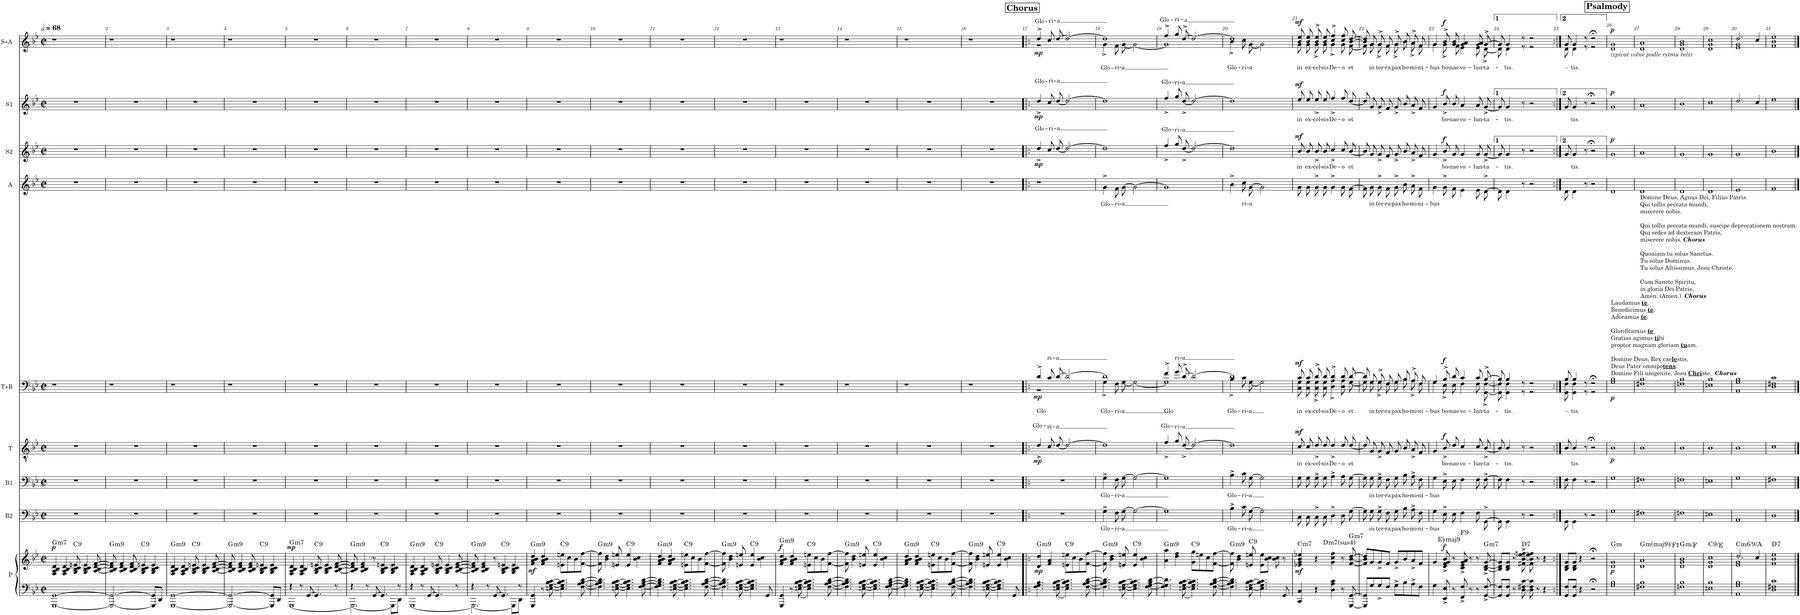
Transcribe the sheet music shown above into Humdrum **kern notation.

**kern	**kern	**dynam	**harte	**kern	**text	**kern	**text	**kern	**text	**dynam	**kern	**text	**dynam	**kern	**text	**kern	**text	**dynam	**kern	**text	**dynam	**kern	**text	**dynam
*part9	*part9	*part9	*part9	*part8	*part8	*part7	*part7	*part6	*part6	*part6	*part5	*part5	*part5	*part4	*part4	*part3	*part3	*part3	*part2	*part2	*part2	*part1	*part1	*part1
*staff10	*staff9	*staff9/10	*	*staff8	*staff8	*staff7	*staff7	*staff6	*staff6	*staff6	*staff5	*staff5	*staff5	*staff4	*staff4	*staff3	*staff3	*staff3	*staff2	*staff2	*staff2	*staff1	*staff1	*staff1
*I"P	*	*	*	*I"B2	*	*I"B1	*	*I"T	*	*	*I"T+B	*	*	*I"A	*	*I"S2	*	*	*I"S1	*	*	*I"S+A	*	*
*I'P	*	*	*	*I'B2	*	*I'B1	*	*I'T	*	*	*I'T+B	*	*	*I'A	*	*I'S2	*	*	*I'S1	*	*	*I'S+A	*	*
*clefF4	*clefG2	*	*	*clefF4	*	*clefF4	*	*clefGv2	*	*	*clefF4	*	*	*clefG2	*	*clefG2	*	*	*clefG2	*	*	*clefG2	*	*
*k[b-e-]	*k[b-e-]	*	*	*k[b-e-]	*	*k[b-e-]	*	*k[b-e-]	*	*	*k[b-e-]	*	*	*k[b-e-]	*	*k[b-e-]	*	*	*k[b-e-]	*	*	*k[b-e-]	*	*
*B-:	*B-:	*	*	*B-:	*	*B-:	*	*B-:	*	*	*B-:	*	*	*B-:	*	*B-:	*	*	*B-:	*	*	*B-:	*	*
*M2/2	*M2/2	*	*	*M2/2	*	*M2/2	*	*M2/2	*	*	*M2/2	*	*	*M2/2	*	*M2/2	*	*	*M2/2	*	*	*M2/2	*	*
*met(c|)	*met(c|)	*	*	*met(c|)	*	*met(c|)	*	*met(c|)	*	*	*met(c|)	*	*	*met(c|)	*	*met(c|)	*	*	*met(c|)	*	*	*met(c|)	*	*
*MM136	*MM136	*	*	*MM136	*	*MM136	*	*MM136	*	*	*MM136	*	*	*MM136	*	*MM136	*	*	*MM136	*	*	*MM136	*	*
=1	=1	=1	=1	=1	=1	=1	=1	=1	=1	=1	=1	=1	=1	=1	=1	=1	=1	=1	=1	=1	=1	=1	=1	=1
!	!	!LO:DY:a	!LO:H:kt=m7	!	!	!	!	!	!	!	!	!	!	!	!	!	!	!	!	!	!	!	!	!
[1GGG [1GG	4F/ 4A/ 4B-/ 4d/	p	G:min7	1r	.	1r	.	1r	.	.	1r	.	.	1r	.	1r	.	.	1r	.	.	1r	.	.
.	4F/ 4A/ 4B-/ 4d/	.	.	.	.	.	.	.	.	.	.	.	.	.	.	.	.	.	.	.	.	.	.	.
!	!	!	!LO:H:kt=9	!	!	!	!	!	!	!	!	!	!	!	!	!	!	!	!	!	!	!	!	!
.	8G/ 8B-/ 8c/ 8en/	.	C:9	.	.	.	.	.	.	.	.	.	.	.	.	.	.	.	.	.	.	.	.	.
.	4G/ 4B-/ 4c/ 4e/	.	.	.	.	.	.	.	.	.	.	.	.	.	.	.	.	.	.	.	.	.	.	.
.	[8A/ [8B-/ [8d/ [8f/	.	.	.	.	.	.	.	.	.	.	.	.	.	.	.	.	.	.	.	.	.	.	.
=2	=2	=2	=2	=2	=2	=2	=2	=2	=2	=2	=2	=2	=2	=2	=2	=2	=2	=2	=2	=2	=2	=2	=2	=2
!	!	!	!LO:H:kt=m9	!	!	!	!	!	!	!	!	!	!	!	!	!	!	!	!	!	!	!	!	!
2.GGG/_ 2.GG/_	8A/] 8B-/] 8d/] 8f/]	.	G:min9	1r	.	1r	.	1r	.	.	1r	.	.	1r	.	1r	.	.	1r	.	.	1r	.	.
.	4A/ 4B-/ 4d/ 4f/	.	.	.	.	.	.	.	.	.	.	.	.	.	.	.	.	.	.	.	.	.	.	.
.	8A/ 8B-/ 8d/ 8f/	.	.	.	.	.	.	.	.	.	.	.	.	.	.	.	.	.	.	.	.	.	.	.
!	!	!	!LO:H:kt=9	!	!	!	!	!	!	!	!	!	!	!	!	!	!	!	!	!	!	!	!	!
.	4G/ 4B-/ 4c/ 4en/	.	C:9	.	.	.	.	.	.	.	.	.	.	.	.	.	.	.	.	.	.	.	.	.
8GGG/] 8GG/]L	4G/ 4B-/ 4c/ 4e/	.	.	.	.	.	.	.	.	.	.	.	.	.	.	.	.	.	.	.	.	.	.	.
8DD/J	.	.	.	.	.	.	.	.	.	.	.	.	.	.	.	.	.	.	.	.	.	.	.	.
=3	=3	=3	=3	=3	=3	=3	=3	=3	=3	=3	=3	=3	=3	=3	=3	=3	=3	=3	=3	=3	=3	=3	=3	=3
!	!	!	!LO:H:kt=m9	!	!	!	!	!	!	!	!	!	!	!	!	!	!	!	!	!	!	!	!	!
[1GGG [1GG	4F/ 4A/ 4B-/ 4d/	.	G:min9	1r	.	1r	.	1r	.	.	1r	.	.	1r	.	1r	.	.	1r	.	.	1r	.	.
.	4F/ 4A/ 4B-/ 4d/	.	.	.	.	.	.	.	.	.	.	.	.	.	.	.	.	.	.	.	.	.	.	.
!	!	!	!LO:H:kt=9	!	!	!	!	!	!	!	!	!	!	!	!	!	!	!	!	!	!	!	!	!
.	8G/ 8B-/ 8c/ 8en/	.	C:9	.	.	.	.	.	.	.	.	.	.	.	.	.	.	.	.	.	.	.	.	.
.	4G/ 4B-/ 4c/ 4e/	.	.	.	.	.	.	.	.	.	.	.	.	.	.	.	.	.	.	.	.	.	.	.
.	[8A/ [8B-/ [8d/ [8f/	.	.	.	.	.	.	.	.	.	.	.	.	.	.	.	.	.	.	.	.	.	.	.
=4	=4	=4	=4	=4	=4	=4	=4	=4	=4	=4	=4	=4	=4	=4	=4	=4	=4	=4	=4	=4	=4	=4	=4	=4
!	!	!	!LO:H:kt=m9	!	!	!	!	!	!	!	!	!	!	!	!	!	!	!	!	!	!	!	!	!
2.GGG/_ 2.GG/_	8A/] 8B-/] 8d/] 8f/]	.	G:min9	1r	.	1r	.	1r	.	.	1r	.	.	1r	.	1r	.	.	1r	.	.	1r	.	.
.	4A/ 4B-/ 4d/ 4f/	.	.	.	.	.	.	.	.	.	.	.	.	.	.	.	.	.	.	.	.	.	.	.
.	8A/ 8B-/ 8d/ 8f/	.	.	.	.	.	.	.	.	.	.	.	.	.	.	.	.	.	.	.	.	.	.	.
!	!	!	!LO:H:kt=9	!	!	!	!	!	!	!	!	!	!	!	!	!	!	!	!	!	!	!	!	!
.	4G/ 4B-/ 4c/ 4en/	.	C:9	.	.	.	.	.	.	.	.	.	.	.	.	.	.	.	.	.	.	.	.	.
8GGG/] 8GG/]L	4G/ 4B-/ 4c/ 4e/	.	.	.	.	.	.	.	.	.	.	.	.	.	.	.	.	.	.	.	.	.	.	.
8DD/J	.	.	.	.	.	.	.	.	.	.	.	.	.	.	.	.	.	.	.	.	.	.	.	.
=5	=5	=5	=5	=5	=5	=5	=5	=5	=5	=5	=5	=5	=5	=5	=5	=5	=5	=5	=5	=5	=5	=5	=5	=5
*^	*	*	*	*	*	*	*	*	*	*	*	*	*	*	*	*	*	*	*	*	*	*	*	*
!	!	!	!LO:DY:a	!LO:H:kt=m7	!	!	!	!	!	!	!	!	!	!	!	!	!	!	!	!	!	!	!	!	!
4r	[1GGG	4F/ 4A/ 4B-/ 4d/	mp	G:min7	1r	.	1r	.	1r	.	.	1r	.	.	1r	.	1r	.	.	1r	.	.	1r	.	.
8r	.	4F/ 4A/ 4B-/ 4d/	.	.	.	.	.	.	.	.	.	.	.	.	.	.	.	.	.	.	.	.	.	.	.
[8GG/	.	.	.	.	.	.	.	.	.	.	.	.	.	.	.	.	.	.	.	.	.	.	.	.	.
!	!	!	!	!LO:H:kt=9	!	!	!	!	!	!	!	!	!	!	!	!	!	!	!	!	!	!	!	!	!
4.GG/]	.	8G/ 8B-/ 8c/ 8en/	.	C:9	.	.	.	.	.	.	.	.	.	.	.	.	.	.	.	.	.	.	.	.	.
.	.	4G/ 4B-/ 4c/ 4e/	.	.	.	.	.	.	.	.	.	.	.	.	.	.	.	.	.	.	.	.	.	.	.
8r	.	[8A/ [8B-/ [8d/ [8f/	.	.	.	.	.	.	.	.	.	.	.	.	.	.	.	.	.	.	.	.	.	.	.
=6	=6	=6	=6	=6	=6	=6	=6	=6	=6	=6	=6	=6	=6	=6	=6	=6	=6	=6	=6	=6	=6	=6	=6	=6	=6
!	!	!	!	!LO:H:kt=m9	!	!	!	!	!	!	!	!	!	!	!	!	!	!	!	!	!	!	!	!	!
4r	2.GGG\_	8A/] 8B-/] 8d/] 8f/]	.	G:min9	1r	.	1r	.	1r	.	.	1r	.	.	1r	.	1r	.	.	1r	.	.	1r	.	.
.	.	4A/ 4B-/ 4d/ 4f/	.	.	.	.	.	.	.	.	.	.	.	.	.	.	.	.	.	.	.	.	.	.	.
8r	.	.	.	.	.	.	.	.	.	.	.	.	.	.	.	.	.	.	.	.	.	.	.	.	.
[8GG/	.	8r	.	.	.	.	.	.	.	.	.	.	.	.	.	.	.	.	.	.	.	.	.	.	.
!	!	!	!	!LO:H:kt=9	!	!	!	!	!	!	!	!	!	!	!	!	!	!	!	!	!	!	!	!	!
4.GG/]	.	4G/ 4B-/ 4c/ 4en/	.	C:9	.	.	.	.	.	.	.	.	.	.	.	.	.	.	.	.	.	.	.	.	.
.	8GGG\L]	4G/ 4B-/ 4c/ 4e/	.	.	.	.	.	.	.	.	.	.	.	.	.	.	.	.	.	.	.	.	.	.	.
8r	8DD\J	.	.	.	.	.	.	.	.	.	.	.	.	.	.	.	.	.	.	.	.	.	.	.	.
=7	=7	=7	=7	=7	=7	=7	=7	=7	=7	=7	=7	=7	=7	=7	=7	=7	=7	=7	=7	=7	=7	=7	=7	=7	=7
!	!	!	!	!LO:H:kt=m9	!	!	!	!	!	!	!	!	!	!	!	!	!	!	!	!	!	!	!	!	!
4r	[1GGG	4F/ 4A/ 4B-/ 4d/	.	G:min9	1r	.	1r	.	1r	.	.	1r	.	.	1r	.	1r	.	.	1r	.	.	1r	.	.
8r	.	4F/ 4A/ 4B-/ 4d/	.	.	.	.	.	.	.	.	.	.	.	.	.	.	.	.	.	.	.	.	.	.	.
[8GG/	.	.	.	.	.	.	.	.	.	.	.	.	.	.	.	.	.	.	.	.	.	.	.	.	.
!	!	!	!	!LO:H:kt=9	!	!	!	!	!	!	!	!	!	!	!	!	!	!	!	!	!	!	!	!	!
4.GG/]	.	8G/ 8B-/ 8c/ 8en/	.	C:9	.	.	.	.	.	.	.	.	.	.	.	.	.	.	.	.	.	.	.	.	.
.	.	4G/ 4B-/ 4c/ 4e/	.	.	.	.	.	.	.	.	.	.	.	.	.	.	.	.	.	.	.	.	.	.	.
8r	.	[8A/ [8B-/ [8d/ [8f/	.	.	.	.	.	.	.	.	.	.	.	.	.	.	.	.	.	.	.	.	.	.	.
=8	=8	=8	=8	=8	=8	=8	=8	=8	=8	=8	=8	=8	=8	=8	=8	=8	=8	=8	=8	=8	=8	=8	=8	=8	=8
!	!	!	!	!LO:H:kt=m9	!	!	!	!	!	!	!	!	!	!	!	!	!	!	!	!	!	!	!	!	!
4r	2.GGG\_	8A/] 8B-/] 8d/] 8f/]	.	G:min9	1r	.	1r	.	1r	.	.	1r	.	.	1r	.	1r	.	.	1r	.	.	1r	.	.
.	.	4A/ 4B-/ 4d/ 4f/	.	.	.	.	.	.	.	.	.	.	.	.	.	.	.	.	.	.	.	.	.	.	.
8r	.	.	.	.	.	.	.	.	.	.	.	.	.	.	.	.	.	.	.	.	.	.	.	.	.
[8GG/	.	8r	.	.	.	.	.	.	.	.	.	.	.	.	.	.	.	.	.	.	.	.	.	.	.
!	!	!	!	!LO:H:kt=9	!	!	!	!	!	!	!	!	!	!	!	!	!	!	!	!	!	!	!	!	!
4.GG/]	.	4G/ 4B-/ 4c/ 4en/	.	C:9	.	.	.	.	.	.	.	.	.	.	.	.	.	.	.	.	.	.	.	.	.
.	8GGG\L]	4G/ 4B-/ 4c/ 4e/	.	.	.	.	.	.	.	.	.	.	.	.	.	.	.	.	.	.	.	.	.	.	.
8r	8DD\J	.	.	.	.	.	.	.	.	.	.	.	.	.	.	.	.	.	.	.	.	.	.	.	.
=9	=9	=9	=9	=9	=9	=9	=9	=9	=9	=9	=9	=9	=9	=9	=9	=9	=9	=9	=9	=9	=9	=9	=9	=9	=9
!	!	!	!LO:DY:b	!LO:H:kt=m9	!	!	!	!	!	!	!	!	!	!	!	!	!	!	!	!	!	!	!	!	!
*v	*v	*	*	*	*	*	*	*	*	*	*	*	*	*	*	*	*	*	*	*	*	*	*	*	*
4GGG/ 4GG/	4f/ 4a/ 4b-/ 4dd/	mf	G:min9	1r	.	1r	.	1r	.	.	1r	.	.	1r	.	1r	.	.	1r	.	.	1r	.	.
8r	4f/ 4a/ 4b-/ 4dd/	.	.	.	.	.	.	.	.	.	.	.	.	.	.	.	.	.	.	.	.	.	.	.
[8En\ [8G\ [8B-\ [8c\	.	.	.	.	.	.	.	.	.	.	.	.	.	.	.	.	.	.	.	.	.	.	.	.
!	!	!	!LO:H:kt=9	!	!	!	!	!	!	!	!	!	!	!	!	!	!	!	!	!	!	!	!	!
4.E\] 4.G\] 4.B-\] 4.c\]	8en\ 8een\L	.	C:9	.	.	.	.	.	.	.	.	.	.	.	.	.	.	.	.	.	.	.	.	.
.	8cc\	.	.	.	.	.	.	.	.	.	.	.	.	.	.	.	.	.	.	.	.	.	.	.
.	8b-\	.	.	.	.	.	.	.	.	.	.	.	.	.	.	.	.	.	.	.	.	.	.	.
[8F\ [8A\ [8B-\ [8d\	[8f\ [8ff\J	.	.	.	.	.	.	.	.	.	.	.	.	.	.	.	.	.	.	.	.	.	.	.
=10	=10	=10	=10	=10	=10	=10	=10	=10	=10	=10	=10	=10	=10	=10	=10	=10	=10	=10	=10	=10	=10	=10	=10	=10
!	!	!	!LO:H:kt=m9	!	!	!	!	!	!	!	!	!	!	!	!	!	!	!	!	!	!	!	!	!
4.F\] 4.A\] 4.B-\] 4.d\]	8f\] 8ff\]	.	G:min9	1r	.	1r	.	1r	.	.	1r	.	.	1r	.	1r	.	.	1r	.	.	1r	.	.
.	4b-\ 4dd\	.	.	.	.	.	.	.	.	.	.	.	.	.	.	.	.	.	.	.	.	.	.	.
[8En\ [8G\ [8B-\ [8c\	8en/ 8een/	.	.	.	.	.	.	.	.	.	.	.	.	.	.	.	.	.	.	.	.	.	.	.
!	!	!	!LO:H:kt=9	!	!	!	!	!	!	!	!	!	!	!	!	!	!	!	!	!	!	!	!	!
4.E\] 4.G\] 4.B-\] 4.c\]	4e/ 4ee/	.	C:9	.	.	.	.	.	.	.	.	.	.	.	.	.	.	.	.	.	.	.	.	.
.	4b-\ 4cc\	.	.	.	.	.	.	.	.	.	.	.	.	.	.	.	.	.	.	.	.	.	.	.
[8F\ [8G\ [8B-\ [8d\	.	.	.	.	.	.	.	.	.	.	.	.	.	.	.	.	.	.	.	.	.	.	.	.
=11	=11	=11	=11	=11	=11	=11	=11	=11	=11	=11	=11	=11	=11	=11	=11	=11	=11	=11	=11	=11	=11	=11	=11	=11
!	!	!	!LO:H:kt=m9	!	!	!	!	!	!	!	!	!	!	!	!	!	!	!	!	!	!	!	!	!
4.F\] 4.G\] 4.B-\] 4.d\]	4f/ 4a/ 4b-/ 4dd/	.	G:min9	1r	.	1r	.	1r	.	.	1r	.	.	1r	.	1r	.	.	1r	.	.	1r	.	.
.	4f/ 4a/ 4b-/ 4dd/	.	.	.	.	.	.	.	.	.	.	.	.	.	.	.	.	.	.	.	.	.	.	.
[8En\ [8G\ [8B-\ [8c\	.	.	.	.	.	.	.	.	.	.	.	.	.	.	.	.	.	.	.	.	.	.	.	.
!	!	!	!LO:H:kt=9	!	!	!	!	!	!	!	!	!	!	!	!	!	!	!	!	!	!	!	!	!
4.E\] 4.G\] 4.B-\] 4.c\]	8en\ 8een\L	.	C:9	.	.	.	.	.	.	.	.	.	.	.	.	.	.	.	.	.	.	.	.	.
.	8cc\	.	.	.	.	.	.	.	.	.	.	.	.	.	.	.	.	.	.	.	.	.	.	.
.	8b-\	.	.	.	.	.	.	.	.	.	.	.	.	.	.	.	.	.	.	.	.	.	.	.
[8F\ [8A\ [8B-\ [8d\	[8f\ [8ff\J	.	.	.	.	.	.	.	.	.	.	.	.	.	.	.	.	.	.	.	.	.	.	.
=12	=12	=12	=12	=12	=12	=12	=12	=12	=12	=12	=12	=12	=12	=12	=12	=12	=12	=12	=12	=12	=12	=12	=12	=12
!	!	!	!LO:H:kt=m9	!	!	!	!	!	!	!	!	!	!	!	!	!	!	!	!	!	!	!	!	!
4.F\] 4.A\] 4.B-\] 4.d\]	8f\] 8ff\]	.	G:min9	1r	.	1r	.	1r	.	.	1r	.	.	1r	.	1r	.	.	1r	.	.	1r	.	.
.	4b-\ 4dd\	.	.	.	.	.	.	.	.	.	.	.	.	.	.	.	.	.	.	.	.	.	.	.
[8En\ [8G\ [8B-\ [8c\	8en/ 8een/	.	.	.	.	.	.	.	.	.	.	.	.	.	.	.	.	.	.	.	.	.	.	.
!	!	!	!LO:H:kt=9	!	!	!	!	!	!	!	!	!	!	!	!	!	!	!	!	!	!	!	!	!
4.E\] 4.G\] 4.B-\] 4.c\]	4e/ 4ee/	.	C:9	.	.	.	.	.	.	.	.	.	.	.	.	.	.	.	.	.	.	.	.	.
.	4b-\ 4cc\	.	.	.	.	.	.	.	.	.	.	.	.	.	.	.	.	.	.	.	.	.	.	.
8GG/	.	.	.	.	.	.	.	.	.	.	.	.	.	.	.	.	.	.	.	.	.	.	.	.
=13	=13	=13	=13	=13	=13	=13	=13	=13	=13	=13	=13	=13	=13	=13	=13	=13	=13	=13	=13	=13	=13	=13	=13	=13
!	!	!LO:DY:a	!LO:H:kt=m9	!	!	!	!	!	!	!	!	!	!	!	!	!	!	!	!	!	!	!	!	!
4GGG/ 4GG/	4f/ 4a/ 4b-/ 4dd/	f	G:min9	1r	.	1r	.	1r	.	.	1r	.	.	1r	.	1r	.	.	1r	.	.	1r	.	.
8r	4f/ 4a/ 4b-/ 4dd/	.	.	.	.	.	.	.	.	.	.	.	.	.	.	.	.	.	.	.	.	.	.	.
8En\ [8G\ 8B-\ [8c\	.	.	.	.	.	.	.	.	.	.	.	.	.	.	.	.	.	.	.	.	.	.	.	.
!	!	!	!LO:H:kt=9	!	!	!	!	!	!	!	!	!	!	!	!	!	!	!	!	!	!	!	!	!
4.E\ 4.G\] 4.B-\ 4.c\]	8en\ 8een\L	.	C:9	.	.	.	.	.	.	.	.	.	.	.	.	.	.	.	.	.	.	.	.	.
.	8cc\	.	.	.	.	.	.	.	.	.	.	.	.	.	.	.	.	.	.	.	.	.	.	.
.	8b-\	.	.	.	.	.	.	.	.	.	.	.	.	.	.	.	.	.	.	.	.	.	.	.
[8F\ [8A\ [8B-\ [8d\	[8f\ [8ff\J	.	.	.	.	.	.	.	.	.	.	.	.	.	.	.	.	.	.	.	.	.	.	.
=14	=14	=14	=14	=14	=14	=14	=14	=14	=14	=14	=14	=14	=14	=14	=14	=14	=14	=14	=14	=14	=14	=14	=14	=14
!	!	!	!LO:H:kt=m9	!	!	!	!	!	!	!	!	!	!	!	!	!	!	!	!	!	!	!	!	!
4.F\] 4.A\] 4.B-\] 4.d\]	8f\] 8ff\]	.	G:min9	1r	.	1r	.	1r	.	.	1r	.	.	1r	.	1r	.	.	1r	.	.	1r	.	.
.	4b-\ 4dd\	.	.	.	.	.	.	.	.	.	.	.	.	.	.	.	.	.	.	.	.	.	.	.
[8En\ [8G\ [8B-\ [8c\	8en/ 8een/	.	.	.	.	.	.	.	.	.	.	.	.	.	.	.	.	.	.	.	.	.	.	.
!	!	!	!LO:H:kt=9	!	!	!	!	!	!	!	!	!	!	!	!	!	!	!	!	!	!	!	!	!
4.E\] 4.G\] 4.B-\] 4.c\]	4e/ 4ee/	.	C:9	.	.	.	.	.	.	.	.	.	.	.	.	.	.	.	.	.	.	.	.	.
.	4b-\ 4cc\	.	.	.	.	.	.	.	.	.	.	.	.	.	.	.	.	.	.	.	.	.	.	.
[8F\ [8G\ [8B-\ [8d\	.	.	.	.	.	.	.	.	.	.	.	.	.	.	.	.	.	.	.	.	.	.	.	.
=15	=15	=15	=15	=15	=15	=15	=15	=15	=15	=15	=15	=15	=15	=15	=15	=15	=15	=15	=15	=15	=15	=15	=15	=15
!	!	!	!LO:H:kt=m9	!	!	!	!	!	!	!	!	!	!	!	!	!	!	!	!	!	!	!	!	!
4.F\] 4.G\] 4.B-\] 4.d\]	4f/ 4a/ 4b-/ 4dd/	.	G:min9	1r	.	1r	.	1r	.	.	1r	.	.	1r	.	1r	.	.	1r	.	.	1r	.	.
.	4f/ 4a/ 4b-/ 4dd/	.	.	.	.	.	.	.	.	.	.	.	.	.	.	.	.	.	.	.	.	.	.	.
[8En\ [8G\ [8B-\ [8c\	.	.	.	.	.	.	.	.	.	.	.	.	.	.	.	.	.	.	.	.	.	.	.	.
!	!	!	!LO:H:kt=9	!	!	!	!	!	!	!	!	!	!	!	!	!	!	!	!	!	!	!	!	!
4.E\] 4.G\] 4.B-\] 4.c\]	8en\ 8een\L	.	C:9	.	.	.	.	.	.	.	.	.	.	.	.	.	.	.	.	.	.	.	.	.
.	8cc\	.	.	.	.	.	.	.	.	.	.	.	.	.	.	.	.	.	.	.	.	.	.	.
.	8b-\	.	.	.	.	.	.	.	.	.	.	.	.	.	.	.	.	.	.	.	.	.	.	.
[8F\ [8A\ [8B-\ [8d\	[8f\ [8ff\J	.	.	.	.	.	.	.	.	.	.	.	.	.	.	.	.	.	.	.	.	.	.	.
=16	=16	=16	=16	=16	=16	=16	=16	=16	=16	=16	=16	=16	=16	=16	=16	=16	=16	=16	=16	=16	=16	=16	=16	=16
!	!	!	!LO:H:kt=m9	!	!	!	!	!	!	!	!	!	!	!	!	!	!	!	!	!	!	!	!	!
4.F\] 4.A\] 4.B-\] 4.d\]	8f\] 8ff\]	.	G:min9	1r	.	1r	.	1r	.	.	1r	.	.	1r	.	1r	.	.	1r	.	.	1r	.	.
.	4b-\ 4dd\	.	.	.	.	.	.	.	.	.	.	.	.	.	.	.	.	.	.	.	.	.	.	.
[8En\ [8G\ [8B-\ [8c\	8en/ 8een/	.	.	.	.	.	.	.	.	.	.	.	.	.	.	.	.	.	.	.	.	.	.	.
!	!	!	!LO:H:kt=9	!	!	!	!	!	!	!	!	!	!	!	!	!	!	!	!	!	!	!	!	!
4.E\] 4.G\] 4.B-\] 4.c\]	4e/ 4ee/	.	C:9	.	.	.	.	.	.	.	.	.	.	.	.	.	.	.	.	.	.	.	.	.
.	4b-\ 4cc\	.	.	.	.	.	.	.	.	.	.	.	.	.	.	.	.	.	.	.	.	.	.	.
8GG/	.	.	.	.	.	.	.	.	.	.	.	.	.	.	.	.	.	.	.	.	.	.	.	.
!!LO:REH:place=s1:a:B:cj:fs=14:t=Chorus
=17!|:	=17!|:	=17!|:	=17!|:	=17!|:	=17!|:	=17!|:	=17!|:	=17!|:	=17!|:	=17!|:	=17!|:	=17!|:	=17!|:	=17!|:	=17!|:	=17!|:	=17!|:	=17!|:	=17!|:	=17!|:	=17!|:	=17!|:	=17!|:	=17!|:
!	!	!LO:DY:b	!LO:H:kt=m9	!	!	!	!	!	!LO:LY:a	!LO:DY:b	!	!LO:LY:b	!LO:DY:b	!	!	!	!LO:LY:a	!LO:DY:b	!	!LO:LY:a	!LO:DY:b	!	!LO:LY:a	!LO:DY:b
*	*	*	*	*	*	*	*	*	*	*	*^	*	*	*	*	*	*	*	*	*	*	*^	*	*
4.F\ 4.G\ 4.B-\	4d/ 4dd/	mp	G:min9	1r	.	1r	.	4d^/	Glo-	mp	4d^/	1r	Glo-	mp	1r	.	4dd^/	Glo-	mp	4dd^/	Glo-	mp	4dd^/	1r	Glo-	mp
!	!	!	!	!	!	!	!	!	!LO:LY:a	!	!	!	!LO:LY:a	!	!	!	!	!LO:LY:a	!	!	!LO:LY:a	!	!	!	!LO:LY:a	!
.	4f/ 4a/	.	.	.	.	.	.	8c/L	-ri-	.	8c/L	.	-ri-	.	.	.	8cc/L	-ri-	.	8cc/L	-ri-	.	8cc/L	.	-ri-	.
!	!	!	!	!	!	!	!	!	!LO:LY:a	!	!	!	!LO:LY:a	!	!	!	!	!LO:LY:a	!	!	!LO:LY:a	!	!	!	!LO:LY:a	!
8En\ [8G\ 8B-\ [8c\	.	.	.	.	.	.	.	[8d/J	-a	.	[8d/J	.	-a	.	.	.	[8dd/J	-a	.	[8dd/J	-a	.	[8dd/J	.	-a	.
!	!	!	!LO:H:kt=9	!	!	!	!	!	!	!	!	!	!	!	!	!	!	!	!	!	!	!	!	!	!	!
4.E\ 4.G\] 4.B-\ 4.c\]	8en\ 8een\L	.	C:9	.	.	.	.	2d/_	.	.	2d/_	.	.	.	.	.	2dd/_	.	.	2dd/_	.	.	2dd/_	.	.	.
.	8cc\	.	.	.	.	.	.	.	.	.	.	.	.	.	.	.	.	.	.	.	.	.	.	.	.	.
.	8b-\	.	.	.	.	.	.	.	.	.	.	.	.	.	.	.	.	.	.	.	.	.	.	.	.	.
[8F\ [8A\ [8B-\ [8d\	[8f\ [8ff\J	.	.	.	.	.	.	.	.	.	.	.	.	.	.	.	.	.	.	.	.	.	.	.	.	.
=18	=18	=18	=18	=18	=18	=18	=18	=18	=18	=18	=18	=18	=18	=18	=18	=18	=18	=18	=18	=18	=18	=18	=18	=18	=18	=18
!	!	!	!LO:H:kt=m9	!	!LO:LY:b	!	!LO:LY:b	!	!	!	!	!	!LO:LY:b	!	!	!LO:LY:b	!	!	!	!	!	!	!	!	!LO:LY:b	!
4.F\] 4.A\] 4.B-\] 4.d\]	8f\] 8ff\]	.	G:min9	4G^\	Glo-	4G^\	Glo-	1d]	.	.	1d]	4G^\	Glo-	.	4g^\	Glo-	1dd]	.	.	1dd]	.	.	1dd]	4g^\	Glo-	.
.	4b-\ 4dd\	.	.	.	.	.	.	.	.	.	.	.	.	.	.	.	.	.	.	.	.	.	.	.	.	.
!	!	!	!	!	!LO:LY:b	!	!LO:LY:b	!	!	!	!	!	!LO:LY:b	!	!	!LO:LY:b	!	!	!	!	!	!	!	!	!LO:LY:b	!
.	.	.	.	8F\L	-ri-	8F\L	-ri-	.	.	.	.	8F\L	-ri-	.	8f\L	-ri-	.	.	.	.	.	.	.	8f\L	-ri-	.
!	!	!	!	!	!LO:LY:b	!	!LO:LY:b	!	!	!	!	!	!LO:LY:b	!	!	!LO:LY:b	!	!	!	!	!	!	!	!	!LO:LY:b	!
[8En\ [8G\ [8B-\ [8c\	8en/ 8een/	.	.	[8G\J	-a	[8G\J	-a	.	.	.	.	[8G\J	-a	.	[8g\J	-a	.	.	.	.	.	.	.	[8g\J	-a	.
!	!	!	!LO:H:kt=9	!	!	!	!	!	!	!	!	!	!	!	!	!	!	!	!	!	!	!	!	!	!	!
4.E\] 4.G\] 4.B-\] 4.c\]	4e/ 4ee/	.	C:9	2G\_	.	2G\_	.	.	.	.	.	2G\_	.	.	2g\_	.	.	.	.	.	.	.	.	2g\_	.	.
.	4b-\ 4cc\	.	.	.	.	.	.	.	.	.	.	.	.	.	.	.	.	.	.	.	.	.	.	.	.	.
[8F\ [8G\ 8B-\ [8d\	.	.	.	.	.	.	.	.	.	.	.	.	.	.	.	.	.	.	.	.	.	.	.	.	.	.
=19	=19	=19	=19	=19	=19	=19	=19	=19	=19	=19	=19	=19	=19	=19	=19	=19	=19	=19	=19	=19	=19	=19	=19	=19	=19	=19
!	!	!	!LO:H:kt=m9	!	!	!	!	!	!LO:LY:a	!	!	!	!LO:LY:b	!	!	!	!	!LO:LY:a	!	!	!LO:LY:a	!	!	!	!LO:LY:a	!
4.F\] 4.G\] 4.d\]	4a\ 4aa\	.	G:min9	1G]	.	1G]	.	4f^/	Glo-	.	4f^/	1G]	Glo-	.	1g]	.	4ff^/	Glo-	.	4ff^/	Glo-	.	4ff^/	1g]	Glo-	.
!	!	!	!	!	!	!	!	!	!LO:LY:a	!	!	!	!LO:LY:a	!	!	!	!	!LO:LY:a	!	!	!LO:LY:a	!	!	!	!LO:LY:a	!
.	4dd\ 4ff\	.	.	.	.	.	.	8g/L	-ri-	.	8g/L	.	-ri-	.	.	.	8gg/L	-ri-	.	8gg/L	-ri-	.	8gg/L	.	-ri-	.
!	!	!	!	!	!	!	!	!	!LO:LY:a	!	!	!	!LO:LY:a	!	!	!	!	!LO:LY:a	!	!	!LO:LY:a	!	!	!	!LO:LY:a	!
8En\ [8G\ 8B-\ [8c\	.	.	.	.	.	.	.	[8d^/J	-a	.	[8d^/J	.	-a	.	.	.	[8dd^/J	-a	.	[8dd^/J	-a	.	[8dd^/J	.	-a	.
!	!	!	!LO:H:kt=9	!	!	!	!	!	!	!	!	!	!	!	!	!	!	!	!	!	!	!	!	!	!	!
4.E\ 4.G\] 4.B-\ 4.c\]	8g\ 8gg\L	.	C:9	.	.	.	.	2d/_	.	.	2d/_	.	.	.	.	.	2dd/_	.	.	2dd/_	.	.	2dd/_	.	.	.
.	8een\	.	.	.	.	.	.	.	.	.	.	.	.	.	.	.	.	.	.	.	.	.	.	.	.	.
.	8cc\	.	.	.	.	.	.	.	.	.	.	.	.	.	.	.	.	.	.	.	.	.	.	.	.	.
[8F\ [8A\ [8B-\ [8d\	[8f\ [8ff\J	.	.	.	.	.	.	.	.	.	.	.	.	.	.	.	.	.	.	.	.	.	.	.	.	.
=20	=20	=20	=20	=20	=20	=20	=20	=20	=20	=20	=20	=20	=20	=20	=20	=20	=20	=20	=20	=20	=20	=20	=20	=20	=20	=20
!	!	!	!LO:H:kt=m9	!	!LO:LY:b	!	!LO:LY:b	!	!	!	!	!	!LO:LY:b	!	!	!	!	!	!	!	!	!	!	!	!LO:LY:b	!
4.F\] 4.A\] 4.B-\] 4.d\]	8f\] 8ff\]	.	G:min9	4B-^\	Glo-	4B-^\	Glo-	1d]	.	.	1d]	4B-^\	Glo-	.	4b-^\	.	1dd]	.	.	1dd]	.	.	1dd]	4b-^\	Glo-	.
.	4b-\ 4dd\	.	.	.	.	.	.	.	.	.	.	.	.	.	.	.	.	.	.	.	.	.	.	.	.	.
!	!	!	!	!	!LO:LY:b	!	!LO:LY:b	!	!	!	!	!	!LO:LY:b	!	!	!LO:LY:b	!	!	!	!	!	!	!	!	!LO:LY:b	!
.	.	.	.	8c\L	-ri-	8c\L	-ri-	.	.	.	.	8c\L	-ri-	.	8cc\L	ri-	.	.	.	.	.	.	.	8cc\L	-ri-	.
!	!	!	!LO:H:kt=9	!	!LO:LY:b	!	!LO:LY:b	!	!	!	!	!	!LO:LY:b	!	!	!LO:LY:b	!	!	!	!	!	!	!	!	!LO:LY:b	!
[8En\ 8G\ [8B-\ [8c\	8en/ 8een/	.	C:9	[8G\J	-a	[8G\J	-a	.	.	.	.	[8G\J	-a	.	[8g\J	-a	.	.	.	.	.	.	.	[8g\J	-a	.
4.E\] 4.G\ 4.B-\] 4.c\]	8e\ 8ee\L	.	.	2G\]	.	2G\]	.	.	.	.	.	2G\]	.	.	2g\]	.	.	.	.	.	.	.	.	2g\]	.	.
.	8b-\ 8cc\J	.	.	.	.	.	.	.	.	.	.	.	.	.	.	.	.	.	.	.	.	.	.	.	.	.
.	8b-\ 8cc\	.	.	.	.	.	.	.	.	.	.	.	.	.	.	.	.	.	.	.	.	.	.	.	.	.
8GG/	8r	.	.	.	.	.	.	.	.	.	.	.	.	.	.	.	.	.	.	.	.	.	.	.	.	.
=21	=21	=21	=21	=21	=21	=21	=21	=21	=21	=21	=21	=21	=21	=21	=21	=21	=21	=21	=21	=21	=21	=21	=21	=21	=21	=21
!	!	!LO:DY:b	!LO:H:kt=m7	!	!	!	!	!	!LO:LY:b	!LO:DY:a	!	!	!LO:LY:b	!LO:DY:a	!	!	!	!LO:LY:b	!LO:DY:a	!	!LO:LY:b	!LO:DY:a	!	!	!LO:LY:b	!LO:DY:a
*	*^	*	*	*	*	*	*	*	*	*	*	*	*	*	*	*	*	*	*	*	*	*	*	*	*	*
4CC/ 4C/	4e-X/ 4g/ 4b-/ 4ee-X/	4.ryy	mf	C:min7	8C\L	.	8G\L	.	8c/L	in	mf	8c/L	8C\ 8G\L	in	mf	8g\L	.	8b-/L	in	mf	8ee-/L	in	mf	8b-\ 8ee-\L	8g\L	in	mf
!	!	!	!	!	!	!	!	!	!	!LO:LY:b	!	!	!	!LO:LY:b	!	!	!	!	!LO:LY:b	!	!	!LO:LY:b	!	!	!	!LO:LY:b	!
.	.	.	.	.	8C\	.	8G\	.	8c/	ex-	.	8c/	8C\ 8G\	ex-	.	8g\	.	8b-/	ex-	.	8ee-/	ex-	.	8b-\ 8ee-\	8g\	ex-	.
!	!	!	!	!	!	!	!	!	!	!LO:LY:b	!	!	!	!LO:LY:b	!	!	!	!	!LO:LY:b	!	!	!LO:LY:b	!	!	!	!LO:LY:b	!
4r	4r	.	.	.	8C^\	.	8G^\	.	8d^/	-cel-	.	8d^/	8C^\ 8G^\	-cel-	.	8g^\	.	8b-^/	-cel-	.	8ee-^/	-cel-	.	8b-^\ 8ee-^\	8g^\	-cel-	.
!	!	!	!	!LO:H:kt=74	!	!	!	!	!	!LO:LY:b	!	!	!	!LO:LY:b	!	!	!	!	!LO:LY:b	!	!	!LO:LY:b	!	!	!	!LO:LY:b	!
.	.	2ryy	.	D:sus4(7)	8C\J	.	8G\J	.	8d/J	-sis	.	8d/J	8C\ 8G\J	-sis	.	8g\J	.	8b-/J	-sis	.	8ee-/J	-sis	.	8b-\ 8ee-\J	8g\J	-sis	.
!	!	!	!	!	!	!	!	!	!	!LO:LY:b	!	!	!	!LO:LY:b	!	!	!	!	!LO:LY:b	!	!	!LO:LY:b	!	!	!	!LO:LY:b	!
4D\ 4A\ 4c\	4g\ 4cc\ 4ff\	.	.	.	4D^\	.	4A^\	.	4d^/	De-	.	4d^/	4D\^ 4A\^	De-	.	4g^\	.	4cc^/	De-	.	4ff^/	De-	.	4cc/^ 4ff/^	4g^\	De-	.
!	!	!	!	!	!	!	!	!	!	!LO:LY:b	!	!	!	!LO:LY:b	!	!	!	!	!LO:LY:b	!	!	!LO:LY:b	!	!	!	!LO:LY:b	!
8r	8r	.	.	.	8D\L	.	8A\L	.	8d/L	-o	.	8d/L	8D\ 8A\L	-o	.	8g\L	.	8cc/L	-o	.	8ff/L	-o	.	8cc\ 8ff\L	8g\L	-o	.
!	!	!	!	!LO:H:kt=m7	!	!	!	!	!	!LO:LY:b	!	!	!	!LO:LY:b	!	!	!	!	!LO:LY:b	!	!	!LO:LY:b	!	!	!	!LO:LY:b	!
[8GGG/ [8GG/	[8f/ [8b-/ [8dd/	8ryy	.	G:min7	[8G\J	.	[8G\J	.	[8d/J	et	.	[8d/J	[8G\J	et	.	[8f\J	.	[8b-/J	et	.	[8dd/J	et	.	[8b-\ [8dd\J	[8f\J	et	.
*	*v	*v	*	*	*	*	*	*	*	*	*	*	*	*	*	*	*	*	*	*	*	*	*	*	*	*	*
=22	=22	=22	=22	=22	=22	=22	=22	=22	=22	=22	=22	=22	=22	=22	=22	=22	=22	=22	=22	=22	=22	=22	=22	=22	=22	=22
8GGG/] 8GG/]L	8f/] 8b-/] 8dd/]L	.	.	8G\L]	.	8G\L]	.	8d/L]	.	.	8d/L]	8G\L]	.	.	8f\L]	.	8b-/L]	.	.	8dd/L]	.	.	8b-]/ 8dd]/L	8f\L]	.	.
!	!	!	!	!	!LO:LY:b	!	!LO:LY:b	!	!	!	!	!	!LO:LY:b	!	!	!LO:LY:b	!	!	!	!	!	!	!	!	!LO:LY:b	!
8G/	8g/	.	.	8G\	in	8G\	in	8G/	.	.	8G/	8G\	in	.	8g\	in	8g/	.	.	8g/	.	.	8g/	8g\	in	.
!	!	!	!	!	!LO:LY:b	!	!LO:LY:b	!	!	!	!	!	!LO:LY:b	!	!	!LO:LY:b	!	!	!	!	!	!	!	!	!LO:LY:b	!
8G^/	8g^/	.	.	8G^\	ter-	8G^\	ter-	8G^/	.	.	8G^/	8G^\	ter-	.	8g^\	ter-	8g^/	.	.	8g^/	.	.	8g^/	8g^\	ter-	.
!	!	!	!	!	!LO:LY:b	!	!LO:LY:b	!	!	!	!	!	!LO:LY:b	!	!	!LO:LY:b	!	!	!	!	!	!	!	!	!LO:LY:b	!
8F/J	8f/J	.	.	8F\J	-ra	8F\J	-ra	8F/J	.	.	8F/J	8F\J	-ra	.	8f\J	-ra	8f/J	.	.	8f/J	.	.	8f/J	8f\J	-ra	.
!	!	!	!	!	!LO:LY:b	!	!LO:LY:b	!	!	!	!	!	!LO:LY:b	!	!	!LO:LY:b	!	!	!	!	!	!	!	!	!LO:LY:b	!
8G^\L	8g^/L	.	.	8G\L	pax	8G\L	pax	8G/L	.	.	8G/L	8G\L	pax	.	8g^\L	pax	8g^/L	.	.	8g^/L	.	.	8g^/L	8g^\L	pax	.
!	!	!	!	!	!LO:LY:b	!	!LO:LY:b	!	!	!	!	!	!LO:LY:b	!	!	!LO:LY:b	!	!	!	!	!	!	!	!	!LO:LY:b	!
8B-\	8b-/	.	.	8B-\	ho-	8B-\	ho-	8B-/	.	.	8B-/	8B-\	ho-	.	8b-\	ho-	8b-/	.	.	8b-/	.	.	8b-/	8b-\	ho-	.
!	!	!	!	!	!LO:LY:b	!	!LO:LY:b	!	!	!	!	!	!LO:LY:b	!	!	!LO:LY:b	!	!	!	!	!	!	!	!	!LO:LY:b	!
8A^\	8a^/	.	.	8A^\	-mi-	8A^\	-mi-	8A^/	.	.	8A^/	8A^\	-mi-	.	8a^\	-mi-	8a^/	.	.	8a^/	.	.	8a^/	8a^\	-mi-	.
!	!	!	!	!	!LO:LY:b	!	!LO:LY:b	!	!	!	!	!	!LO:LY:b	!	!	!LO:LY:b	!	!	!	!	!	!	!	!	!LO:LY:b	!
8F\J	8f/J	.	.	8F\J	-ni-	8F\J	-ni-	8F/J	.	.	8F/J	8F\J	-ni-	.	8f\J	-ni-	8f/J	.	.	8f/J	.	.	8f/J	8f\J	-ni-	.
=23	=23	=23	=23	=23	=23	=23	=23	=23	=23	=23	=23	=23	=23	=23	=23	=23	=23	=23	=23	=23	=23	=23	=23	=23	=23	=23
!	!	!	!	!	!LO:LY:b	!	!LO:LY:b	!	!	!	!	!	!LO:LY:b	!	!	!LO:LY:b	!	!	!	!	!	!	!	!	!LO:LY:b	!
*	*^	*	*	*	*	*	*	*	*	*	*	*	*	*	*	*	*	*	*	*	*	*	*	*	*	*
4G\	4g/	8ryy	.	.	4G\	-bus	4G\	-bus	4G/	.	.	4G/	4G\	-bus	.	4g\	-bus	4g/	.	.	4g/	.	.	4g/	4g\	-bus	.
!	!	!	!	!LO:H:kt=maj9	!	!	!	!	!	!	!	!	!	!	!	!	!	!	!	!	!	!	!	!	!	!	!
.	.	2..ryy	.	Eb:maj9	.	.	.	.	.	.	.	.	.	.	.	.	.	.	.	.	.	.	.	.	.	.	.
!	!	!	!LO:DY:a	!	!	!	!	!	!	!LO:LY:b	!LO:DY:a	!	!	!LO:LY:b	!LO:DY:a	!	!	!	!LO:LY:b	!LO:DY:a	!	!LO:LY:b	!LO:DY:a	!	!	!LO:LY:b	!LO:DY:a
8EE-/^ 8E-/^	8d/^ 8f/^ 8g/^ 8b-/^	.	f	.	8E-^\L	.	8E-^\L	.	8B-^/L	bo-	f	8B-^/L	8E-^\L	bo-	f	8g^\L	.	8b-^/L	bo-	f	8b-^/L	bo-	f	8b-^\L	8g^\L	bo-	f
!	!	!	!	!	!	!	!	!	!	!LO:LY:b	!	!	!	!LO:LY:b	!	!	!	!	!LO:LY:b	!	!	!LO:LY:b	!	!	!	!LO:LY:b	!
8r	8r	.	.	.	8E-\J	.	8E-\J	.	8d/J	-nae	.	8d/J	8E-\J	-nae	.	8f\J	.	8g/J	-nae	.	8b-/J	-nae	.	8g\ 8b-\J	8f\J	-nae	.
!	!	!	!	!LO:H:kt=9	!	!	!	!	!	!LO:LY:b	!	!	!	!LO:LY:b	!	!	!	!	!LO:LY:b	!	!	!LO:LY:b	!	!	!	!LO:LY:b	!
8FF/^ 8F/^	8c/^ 8e-/^ 8g/^ 8a/^	.	.	F:9	4F\	.	4F\	.	4c/	vo-	.	4c/	4F\	vo-	.	4e-\	.	4g/	vo-	.	4a/	vo-	.	4g/ 4a/	4e-\	vo-	.
8r	8r	.	.	.	.	.	.	.	.	.	.	.	.	.	.	.	.	.	.	.	.	.	.	.	.	.	.
!	!	!	!	!	!	!	!	!	!	!LO:LY:b	!	!	!	!LO:LY:b	!	!	!	!	!LO:LY:b	!	!	!LO:LY:b	!	!	!	!LO:LY:b	!
8r	8r	.	.	.	8F\L	.	8F\L	.	8c/L	-lun-	.	8c/L	8F\L	-lun-	.	8e-\L	.	8g/L	-lun-	.	8a/L	-lun-	.	8g/ 8a/L	8e-\L	-lun-	.
!	!	!	!	!LO:H:kt=m7	!	!	!	!	!	!LO:LY:b	!	!	!	!LO:LY:b	!	!	!	!	!LO:LY:b	!	!	!LO:LY:b	!	!	!	!LO:LY:b	!
[8GG/^ [8F/^	[8B-/^ [8d/^ [8g/^	.	.	G:min7	[8GG^\J	.	[8F^\J	.	[8B-^/J	-ta-	.	[8B-^/J	[8GG^\ [8F^\J	-ta-	.	[8d^\J	.	[8g^/J	-ta-	.	[8g^/J	-ta-	.	[8g^/J	[8d^\J	-ta-	.
*	*v	*v	*	*	*	*	*	*	*	*	*	*	*	*	*	*	*	*	*	*	*	*	*	*	*	*	*
=24	=24	=24	=24	=24	=24	=24	=24	=24	=24	=24	=24	=24	=24	=24	=24	=24	=24	=24	=24	=24	=24	=24	=24	=24	=24	=24
8GG/] 8F/]L	8B-/] 8d/] 8g/]L	.	.	8GG\]	.	8F\]	.	8B-/]	.	.	8B-/]	8GG\] 8F\]	.	.	8d\]	.	8g/]	.	.	8g/]	.	.	8g/]	8d\]	.	.
!	!	!	!	!	!	!	!	!	!LO:LY:b	!	!	!	!LO:LY:b	!	!	!	!	!LO:LY:b	!	!	!LO:LY:b	!	!	!	!LO:LY:b	!
8GG/ 8F/J	8B-/ 8d/ 8g/J	.	.	4GG\	.	4F\	.	4B-/	tis.	.	4B-/	4GG\ 4F\	tis.	.	4d\	.	4g/	tis.	.	4g/	tis.	.	4g/	4d\	tis.	.
8r	8r	.	.	.	.	.	.	.	.	.	.	.	.	.	.	.	.	.	.	.	.	.	.	.	.	.
!	!	!	!LO:H:kt=7	!	!	!	!	!	!	!	!	!	!	!	!	!	!	!	!	!	!	!	!	!	!	!
[8D\ [8F#X\ [8c\	[8f#X\^ [8b-\^ [8ee-\^ [8ffn\^	.	D:7	8r	.	8r	.	8r	.	.	8r	8r	.	.	8r	.	8r	.	.	8r	.	.	8r	8r	.	.
8D\] 8F#\] 8c\]	8f#\] 8b-\] 8ee-\] 8ff\]	.	.	2r	.	2r	.	2r	.	.	2r	2r	.	.	2r	.	2r	.	.	2r	.	.	2r	2r	.	.
8r	8r	.	.	.	.	.	.	.	.	.	.	.	.	.	.	.	.	.	.	.	.	.	.	.	.	.
4r	4r	.	.	.	.	.	.	.	.	.	.	.	.	.	.	.	.	.	.	.	.	.	.	.	.	.
=25:|!	=25:|!	=25:|!	=25:|!	=25:|!	=25:|!	=25:|!	=25:|!	=25:|!	=25:|!	=25:|!	=25:|!	=25:|!	=25:|!	=25:|!	=25:|!	=25:|!	=25:|!	=25:|!	=25:|!	=25:|!	=25:|!	=25:|!	=25:|!	=25:|!	=25:|!	=25:|!
!	!	!	!	!	!	!	!	!	!	!	!	!	!LO:LY:b	!	!	!	!	!	!	!	!	!	!	!	!LO:LY:b	!
8GG/ 8F/L	8B-/ 8d/ 8g/L	.	.	8GG\	.	8F\	.	8B-/	.	.	8B-/	8GG\ 8F\	–	.	8d\	.	8g/	.	.	8g/	.	.	8g/	8d\	–	.
!	!	!	!	!	!	!	!	!	!LO:LY:b	!	!	!	!LO:LY:b	!	!	!	!	!LO:LY:b	!	!	!LO:LY:b	!	!	!	!LO:LY:b	!
8GG/ 8F/J	8B-/ 8d/ 8g/J	.	.	4GG\	.	4F\	.	4B-/	tis.	.	4B-/	4GG\ 4F\	tis.	.	4d\	.	4g/	tis.	.	4g/	tis.	.	4g/	4d\	tis.	.
4r	4r	.	.	.	.	.	.	.	.	.	.	.	.	.	.	.	.	.	.	.	.	.	.	.	.	.
.	.	.	.	8r	.	8r	.	8r	.	.	8r	8r	.	.	8r	.	8r	.	.	8r	.	.	8r	8r	.	.
2r;<	2r;<	.	.	2r	.	2r	.	2r	.	.	2r	2r;<	.	.	2r	.	2r	.	.	2r	.	.	2r	2r;<	.	.
=26	=26	=26	=26	=26	=26	=26	=26	=26	=26	=26	=26	=26	=26	=26	=26	=26	=26	=26	=26	=26	=26	=26	=26	=26	=26	=26
!!LO:REH:place=s1:a:B:cj:fs=14:t=Psalmody	!!
!	!	!	!	!	!	!	!	!	!	!	!	!	!	!	!	!	!	!	!	!	!	!	!LO:TX:b:i:t=(zpívat volně podle rytmu řeči)	!	!	!
!	!	!	!	!	!	!	!	!	!	!	!LO:TX:a:t=Laudamus	!	!	!	!	!	!	!	!	!	!	!	!	!	!	!
!	!	!	!	!	!	!	!	!	!	!	!LO:TX:a:B:t=te	!	!	!	!	!	!	!	!	!	!	!	!	!	!	!
!	!	!	!	!	!	!	!	!	!	!	!LO:TX:a:t=.	!	!	!	!	!	!	!	!	!	!	!	!	!	!	!
!	!	!	!	!	!	!	!	!	!	!	!LO:TX:a:t=Benedicimus	!	!	!	!	!	!	!	!	!	!	!	!	!	!	!
!	!	!	!	!	!	!	!	!	!	!	!LO:TX:a:B:t=te	!	!	!	!	!	!	!	!	!	!	!	!	!	!	!
!	!	!	!	!	!	!	!	!	!	!	!LO:TX:a:t=.	!	!	!	!	!	!	!	!	!	!	!	!	!	!	!
!	!	!	!	!	!	!	!	!	!	!	!LO:TX:a:t=Adoramus	!	!	!	!	!	!	!	!	!	!	!	!	!	!	!
!	!	!	!	!	!	!	!	!	!	!	!LO:TX:a:B:t=te	!	!	!	!	!	!	!	!	!	!	!	!	!	!	!
!	!	!	!	!	!	!	!	!	!	!	!LO:TX:a:t=.	!	!	!	!	!	!	!	!	!	!	!	!	!	!	!
!	!	!	!	!	!	!	!	!	!	!	!LO:TX:a:t=Glorificamus	!	!	!	!	!	!	!	!	!	!	!	!	!	!	!
!	!	!	!	!	!	!	!	!	!	!	!LO:TX:a:B:t=te	!	!	!	!	!	!	!	!	!	!	!	!	!	!	!
!	!	!	!	!	!	!	!	!	!	!	!LO:TX:a:t=.	!	!	!	!	!	!	!	!	!	!	!	!	!	!	!
!	!	!	!	!	!	!	!	!	!	!	!LO:TX:a:t=Gratias agimus	!	!	!	!	!	!	!	!	!	!	!	!	!	!	!
!	!	!	!	!	!	!	!	!	!	!	!LO:TX:a:B:t=ti	!	!	!	!	!	!	!	!	!	!	!	!	!	!	!
!	!	!	!	!	!	!	!	!	!	!	!LO:TX:a:t=bi	!	!	!	!	!	!	!	!	!	!	!	!	!	!	!
!	!	!	!	!	!	!	!	!	!	!	!LO:TX:a:t=propter magnam gloriam	!	!	!	!	!	!	!	!	!	!	!	!	!	!	!
!	!	!	!	!	!	!	!	!	!	!	!LO:TX:a:B:t=tu	!	!	!	!	!	!	!	!	!	!	!	!	!	!	!
!	!	!	!	!	!	!	!	!	!	!	!LO:TX:a:t=am.	!	!	!	!	!	!	!	!	!	!	!	!	!	!	!
!	!	!	!	!	!	!	!	!	!	!	!LO:TX:a:t=Domine Deus, Rex cae	!	!	!	!	!	!	!	!	!	!	!	!	!	!	!
!	!	!	!	!	!	!	!	!	!	!	!LO:TX:a:B:t=le	!	!	!	!	!	!	!	!	!	!	!	!	!	!	!
!	!	!	!	!	!	!	!	!	!	!	!LO:TX:a:t=stis,	!	!	!	!	!	!	!	!	!	!	!	!	!	!	!
!	!	!	!	!	!	!	!	!	!	!	!LO:TX:a:t=Deus Pater omnipo	!	!	!	!	!	!	!	!	!	!	!	!	!	!	!
!	!	!	!	!	!	!	!	!	!	!	!LO:TX:a:B:t=tens	!	!	!	!	!	!	!	!	!	!	!	!	!	!	!
!	!	!	!	!	!	!	!	!	!	!	!LO:TX:a:t=.	!	!	!	!	!	!	!	!	!	!	!	!	!	!	!
!	!	!	!	!	!	!	!	!	!	!	!LO:TX:a:t=Domine Fili unigenite, Jesu	!	!	!	!	!	!	!	!	!	!	!	!	!	!	!
!	!	!	!	!	!	!	!	!	!	!	!LO:TX:a:B:t=Chri	!	!	!	!	!	!	!	!	!	!	!	!	!	!	!
!	!	!	!	!	!	!	!	!	!	!	!LO:TX:a:t=ste.	!	!	!	!	!	!	!	!	!	!	!	!	!	!	!
!	!	!	!	!	!	!	!	!	!	!	!LO:TX:a:Bi:t=Chorus	!	!	!	!	!	!	!	!	!	!	!	!	!	!	!
!	!	!LO:DY:b	!LO:H:kt=m	!	!	!	!	!	!	!LO:DY:b	!	!	!	!LO:DY:b	!	!	!	!	!LO:DY:a	!	!	!LO:DY:a	!	!	!	!LO:DY:a
1G 1B-	1d 1g	p	G:min	1G	.	1G	.	1B-	.	p	1B-	1G	.	p	1d	.	1g	.	p	1g	.	p	1g	1d	.	p
=27	=27	=27	=27	=27	=27	=27	=27	=27	=27	=27	=27	=27	=27	=27	=27	=27	=27	=27	=27	=27	=27	=27	=27	=27	=27	=27
!	!	!	!	!	!	!	!	!	!	!	!LO:TX:a:t=Domine Deus, Agnus Dei, Filius Patris.	!	!	!	!	!	!	!	!	!	!	!	!	!	!	!
!	!	!	!	!	!	!	!	!	!	!	!LO:TX:a:t=Qui tollis peccata mundi,	!	!	!	!	!	!	!	!	!	!	!	!	!	!	!
!	!	!	!	!	!	!	!	!	!	!	!LO:TX:a:t=miserere nobis.	!	!	!	!	!	!	!	!	!	!	!	!	!	!	!
!	!	!	!	!	!	!	!	!	!	!	!LO:TX:a:t=Qui tollis peccata mundi, suscipe deprecationem nostram.	!	!	!	!	!	!	!	!	!	!	!	!	!	!	!
!	!	!	!	!	!	!	!	!	!	!	!LO:TX:a:t=Qui sedes ad dexteram Patris,	!	!	!	!	!	!	!	!	!	!	!	!	!	!	!
!	!	!	!	!	!	!	!	!	!	!	!LO:TX:a:t=miserere nobis.	!	!	!	!	!	!	!	!	!	!	!	!	!	!	!
!	!	!	!	!	!	!	!	!	!	!	!LO:TX:a:Bi:t=Chorus	!	!	!	!	!	!	!	!	!	!	!	!	!	!	!
!	!	!	!	!	!	!	!	!	!	!	!LO:TX:a:t=Quoniam tu solus Sanctus.	!	!	!	!	!	!	!	!	!	!	!	!	!	!	!
!	!	!	!	!	!	!	!	!	!	!	!LO:TX:a:t=Tu solus Dominus.	!	!	!	!	!	!	!	!	!	!	!	!	!	!	!
!	!	!	!	!	!	!	!	!	!	!	!LO:TX:a:t=Tu solus Altissimus, Jesu Christe.	!	!	!	!	!	!	!	!	!	!	!	!	!	!	!
!	!	!	!	!	!	!	!	!	!	!	!LO:TX:a:t=Cum Sancto Spiritu,	!	!	!	!	!	!	!	!	!	!	!	!	!	!	!
!	!	!	!	!	!	!	!	!	!	!	!LO:TX:a:t=in gloria Dei Patris,	!	!	!	!	!	!	!	!	!	!	!	!	!	!	!
!	!	!	!	!	!	!	!	!	!	!	!LO:TX:a:t=Amen. (Amen.)	!	!	!	!	!	!	!	!	!	!	!	!	!	!	!
!	!	!	!LO:H:kt=mmaj7	!	!	!	!	!	!	!	!LO:TX:a:Bi:t=Chorus	!	!	!	!	!	!	!	!	!	!	!	!	!	!	!
1F#X 1B-	1d 1a	.	G:minmaj7(9)/7	1F#X	.	1F#X	.	1B-	.	.	1B-	1F#X	.	.	1d	.	1a	.	.	1a	.	.	1a	1d	.	.
=28	=28	=28	=28	=28	=28	=28	=28	=28	=28	=28	=28	=28	=28	=28	=28	=28	=28	=28	=28	=28	=28	=28	=28	=28	=28	=28
!	!	!	!LO:H:kt=m	!	!	!	!	!	!	!	!	!	!	!	!	!	!	!	!	!	!	!	!	!	!	!
1Fn 1B-	1d 1g 1b-	.	G:min/b7	1Fn	.	1Fn	.	1B-	.	.	1B-	1Fn	.	.	1d	.	1g	.	.	1b-	.	.	1g 1b-	1d	.	.
=29	=29	=29	=29	=29	=29	=29	=29	=29	=29	=29	=29	=29	=29	=29	=29	=29	=29	=29	=29	=29	=29	=29	=29	=29	=29	=29
!	!	!	!LO:H:kt=9	!	!	!	!	!	!	!	!	!	!	!	!	!	!	!	!	!	!	!	!	!	!	!
1En 1B-	1d 1g 1cc	.	C:9/3	1En	.	1En	.	1B-	.	.	1B-	1En	.	.	1d	.	1g	.	.	1cc	.	.	1g 1cc	1d	.	.
=30	=30	=30	=30	=30	=30	=30	=30	=30	=30	=30	=30	=30	=30	=30	=30	=30	=30	=30	=30	=30	=30	=30	=30	=30	=30	=30
*	*^	*	*	*	*	*	*	*	*	*	*	*	*	*	*	*	*	*	*	*	*	*	*	*	*	*
!	!	!	!	!LO:H:kt=m6/9/	!	!	!	!	!	!	!	!	!	!	!	!	!	!	!	!	!	!	!	!	!	!	!
1AA 1G 1B-	1e- 1g	2.dd/	.	C:min	1AA	.	1G	.	1B-	.	.	1B-	1AA 1G	.	.	1e-	.	1g	.	.	2.dd/	.	.	2.dd/	1e- 1g	.	.
.	.	4cc/	.	.	.	.	.	.	.	.	.	.	.	.	.	.	.	.	.	.	4cc/	.	.	4cc/	.	.	.
=31	=31	=31	=31	=31	=31	=31	=31	=31	=31	=31	=31	=31	=31	=31	=31	=31	=31	=31	=31	=31	=31	=31	=31	=31	=31	=31	=31
!	!	!	!	!LO:H:kt=7	!	!	!	!	!	!	!	!	!	!	!	!	!	!	!	!	!	!	!	!	!	!	!
*	*v	*v	*	*	*	*	*	*	*	*	*	*	*	*	*	*	*	*	*	*	*	*	*	*	*	*	*
1D 1F#X 1c	1f 1b- 1ee-	.	D:7	1D	.	1F#X	.	1c	.	.	1c	1D 1F#X	.	.	1f	.	1b-	.	.	1ee-	.	.	1b- 1ee-	1f	.	.
*	*	*	*	*	*	*	*	*	*	*	*v	*v	*	*	*	*	*	*	*	*	*	*	*v	*v	*	*
==	==	==	==	==	==	==	==	==	==	==	==	==	==	==	==	==	==	==	==	==	==	==	==	==
*-	*-	*-	*-	*-	*-	*-	*-	*-	*-	*-	*-	*-	*-	*-	*-	*-	*-	*-	*-	*-	*-	*-	*-	*-
